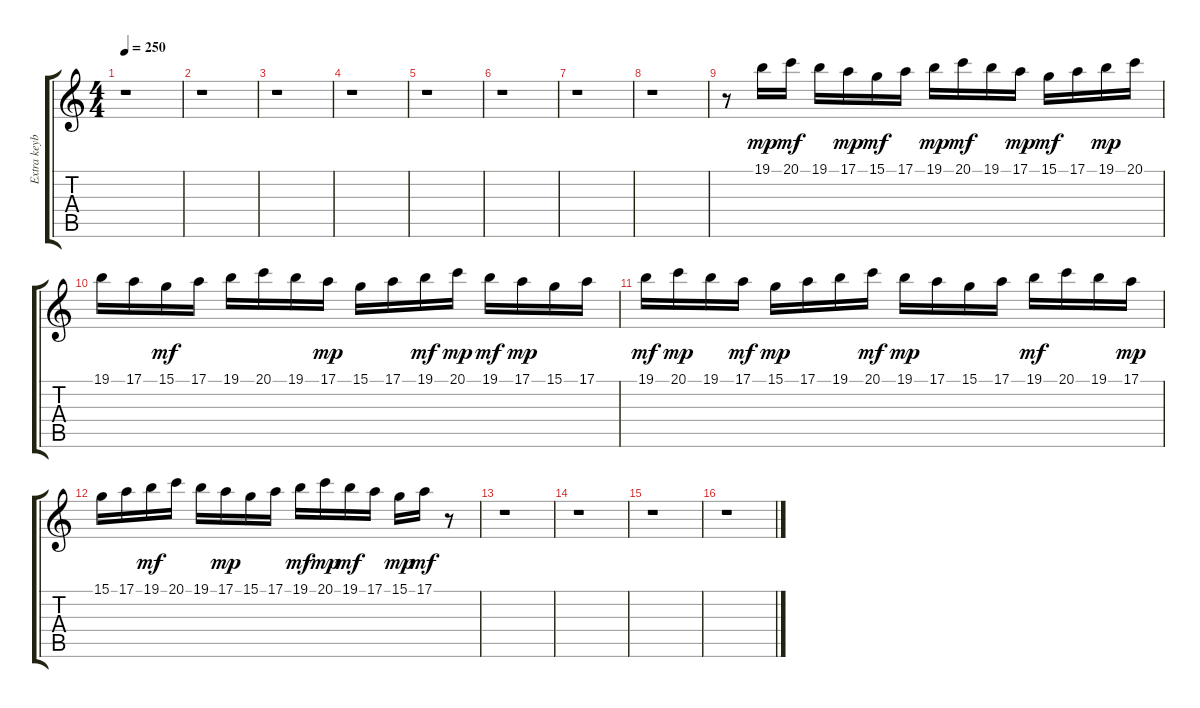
\track ("Extra keyboard" "Extra keyb") {instrument electricpiano1}
\staff {score tabs}
\tuning (E4 B3 G3 D3 A2 E2) {hide}
\ts (4 4)
\tempo 250
\clef g2
\ks c
r.1{dy mf} |
r.1 |
r.1 |
r.1 |
r.1 |
r.1 |
r.1 |
r.1 |
r.8 19.1.16{dy mp} 20.1.16{dy mf} 19.1.16 17.1.16{dy mp} 15.1.16{dy mf} 17.1.16 19.1.16{dy mp} 20.1.16{dy mf} 19.1.16 17.1.16{dy mp} 15.1.16{dy mf} 17.1.16 19.1.16{dy mp} 20.1.16 |
19.1.16 17.1.16 15.1.16{dy mf} 17.1.16 19.1.16 20.1.16 19.1.16 17.1.16{dy mp} 15.1.16 17.1.16 19.1.16{dy mf} 20.1.16{dy mp} 19.1.16{dy mf} 17.1.16{dy mp} 15.1.16 17.1.16 |
19.1.16{dy mf} 20.1.16{dy mp} 19.1.16 17.1.16{dy mf} 15.1.16{dy mp} 17.1.16 19.1.16 20.1.16{dy mf} 19.1.16{dy mp} 17.1.16 15.1.16 17.1.16 19.1.16{dy mf} 20.1.16 19.1.16 17.1.16{dy mp} |
15.1.16 17.1.16 19.1.16{dy mf} 20.1.16 19.1.16 17.1.16{dy mp} 15.1.16 17.1.16 19.1.16{dy mf} 20.1.16{dy mp} 19.1.16{dy mf} 17.1.16 15.1.16{dy mp} 17.1.16{dy mf} r.8 |
r.1 |
r.1 |
r.1 |
r.1
